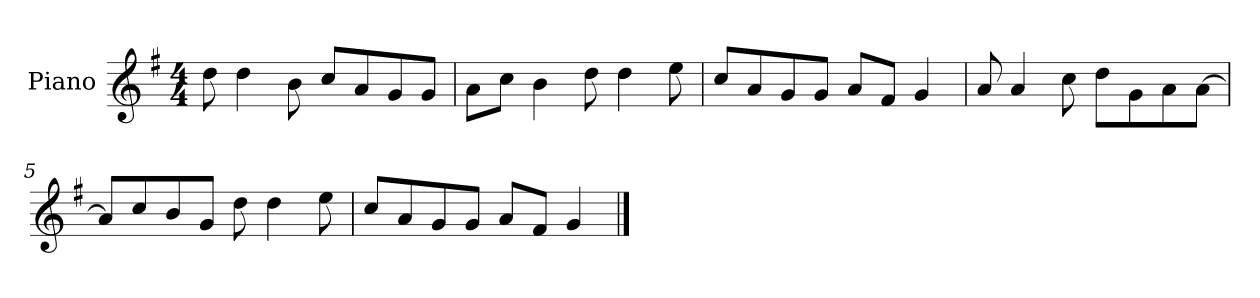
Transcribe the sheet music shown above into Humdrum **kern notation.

**kern
*part1
*staff1
*I"Piano
*I'P-no
*clefG2
*k[f#]
*M4/4
*MM90
=1
8dd\
4dd\
8b\
8cc/L
8a/
8g/
8g/J
=2
8a\L
8cc\J
4b\
8dd\
4dd\
8ee\
=3
8cc/L
8a/
8g/
8g/J
8a/L
8f#/J
4g/
=4
8a/
4a/
8cc\
8dd\L
8g\
8a\
[8a\J
=5
8a/L]
8cc/
8b/
8g/J
8dd\
4dd\
8ee\
!!LO:LB:g=z
=6
8cc/L
8a/
8g/
8g/J
8a/L
8f#/J
4g/
==
*-
